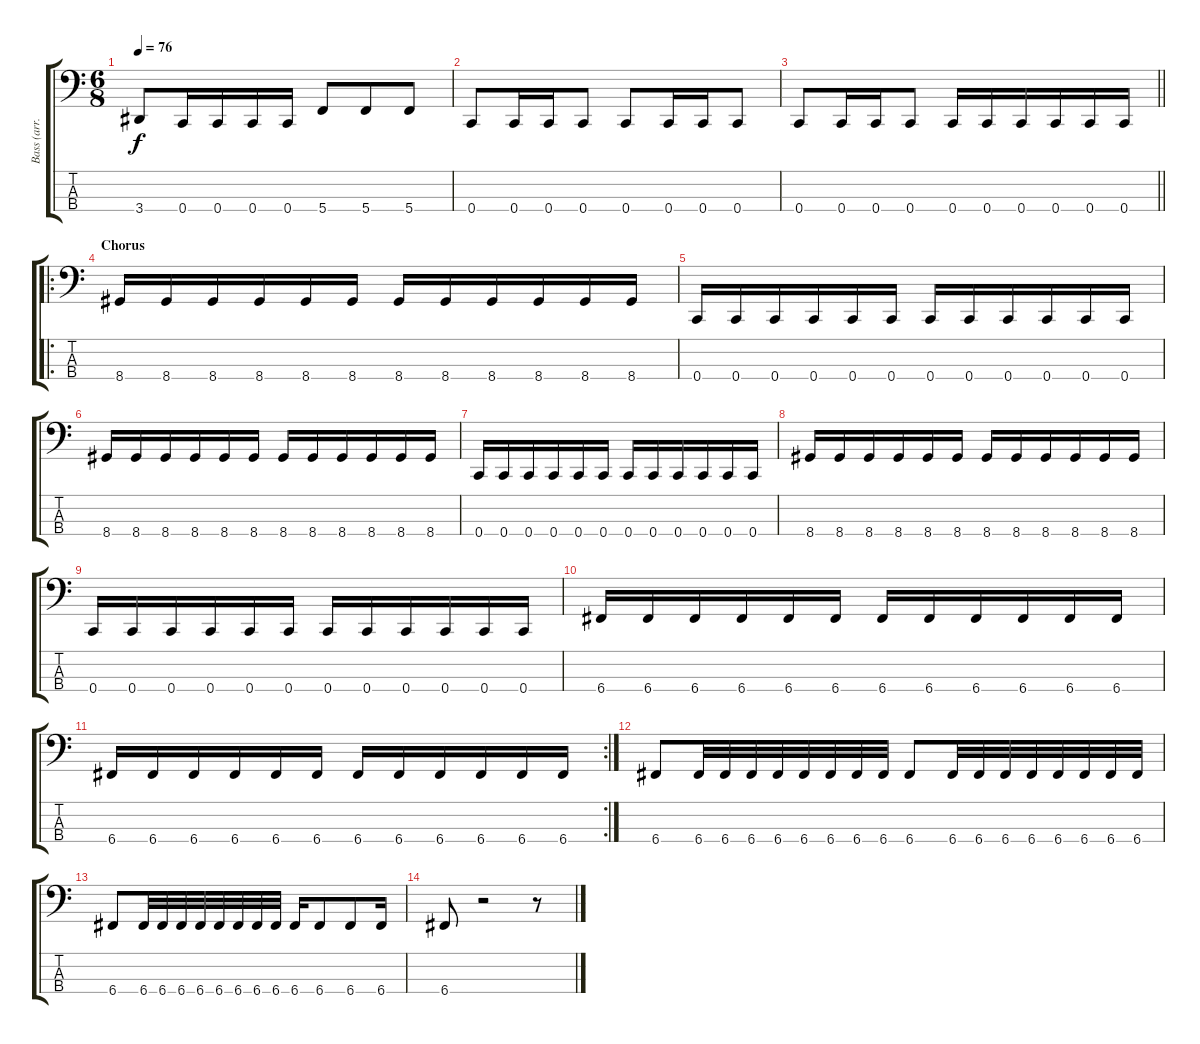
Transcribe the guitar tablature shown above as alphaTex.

\track ("Bass (arr. 4 string)" "Bass (arr.") {instrument electricbassfinger}
\staff {score tabs}
\tuning (F2 C2 G1 C1) {hide}
\ts (6 8)
\tempo 76
\clef f4
\ks c
3.4.8{dy f} 0.4.16 0.4.16 0.4.16 0.4.16 5.4.8 5.4.8 5.4.8 |
0.4.8 0.4.16 0.4.16 0.4.8 0.4.8 0.4.16 0.4.16 0.4.8 |
\barLineRight lightlight
0.4.8 0.4.16 0.4.16 0.4.8 0.4.16 0.4.16 0.4.16 0.4.16 0.4.16 0.4.16 |
\ro
\section ("" "Chorus")
8.4.16 8.4.16 8.4.16 8.4.16 8.4.16 8.4.16 8.4.16 8.4.16 8.4.16 8.4.16 8.4.16 8.4.16 |
0.4.16 0.4.16 0.4.16 0.4.16 0.4.16 0.4.16 0.4.16 0.4.16 0.4.16 0.4.16 0.4.16 0.4.16 |
8.4.16 8.4.16 8.4.16 8.4.16 8.4.16 8.4.16 8.4.16 8.4.16 8.4.16 8.4.16 8.4.16 8.4.16 |
0.4.16 0.4.16 0.4.16 0.4.16 0.4.16 0.4.16 0.4.16 0.4.16 0.4.16 0.4.16 0.4.16 0.4.16 |
8.4.16 8.4.16 8.4.16 8.4.16 8.4.16 8.4.16 8.4.16 8.4.16 8.4.16 8.4.16 8.4.16 8.4.16 |
0.4.16 0.4.16 0.4.16 0.4.16 0.4.16 0.4.16 0.4.16 0.4.16 0.4.16 0.4.16 0.4.16 0.4.16 |
6.4.16 6.4.16 6.4.16 6.4.16 6.4.16 6.4.16 6.4.16 6.4.16 6.4.16 6.4.16 6.4.16 6.4.16 |
\rc 2
6.4.16 6.4.16 6.4.16 6.4.16 6.4.16 6.4.16 6.4.16 6.4.16 6.4.16 6.4.16 6.4.16 6.4.16 |
6.4.8 6.4.32 6.4.32 6.4.32 6.4.32 6.4.32 6.4.32 6.4.32 6.4.32 6.4.8 6.4.32 6.4.32 6.4.32 6.4.32 6.4.32 6.4.32 6.4.32 6.4.32 |
6.4.8 6.4.32 6.4.32 6.4.32 6.4.32 6.4.32 6.4.32 6.4.32 6.4.32 6.4.16 6.4.8 6.4.8 6.4.16 |
6.4.8 r.2 r.8
